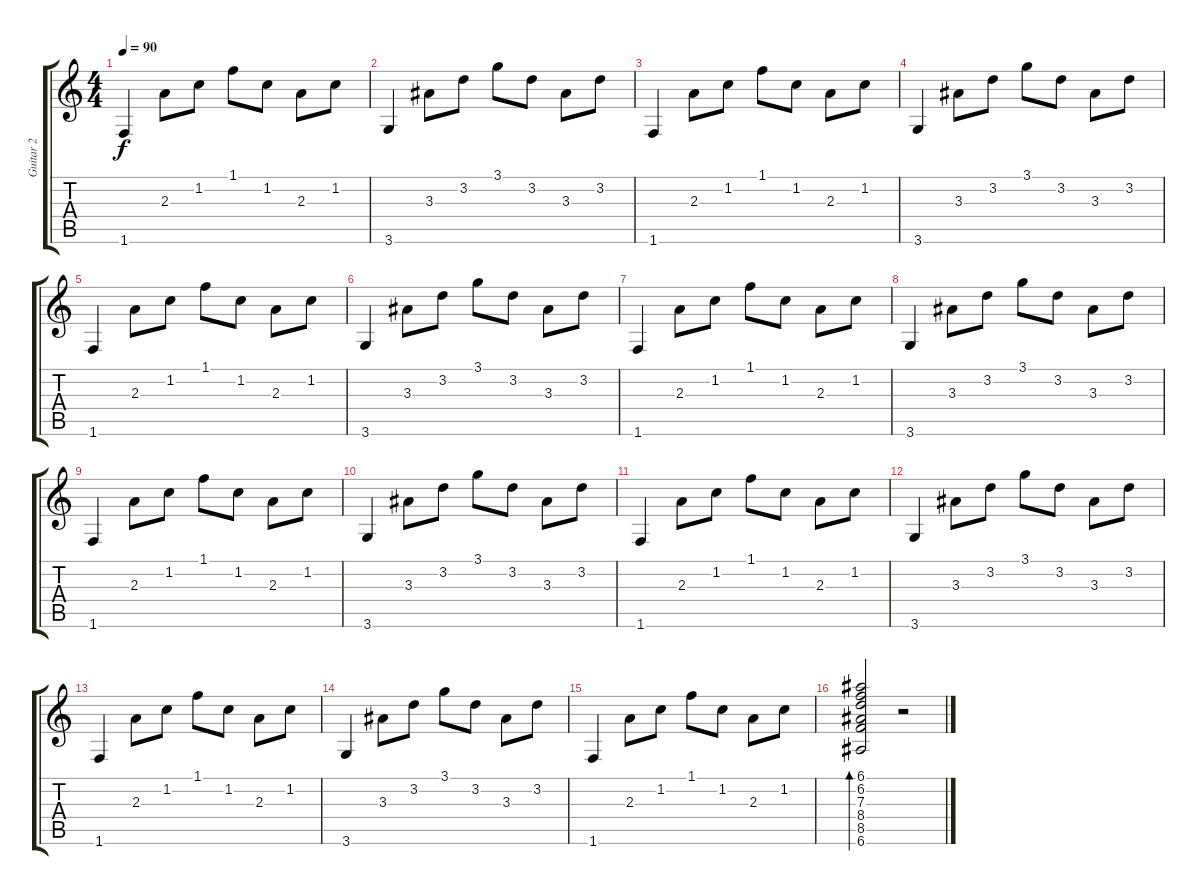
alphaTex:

\track ("Guitar 2" "Guitar 2") {instrument acousticguitarsteel}
\staff {score tabs}
\tuning (E4 B3 G3 D3 A2 E2) {hide}
\ts (4 4)
\tempo 90
\clef g2
\ks c
1.6.4{dy f} 2.3.8 1.2.8 1.1.8 1.2.8 2.3.8 1.2.8 |
3.6.4 3.3.8 3.2.8 3.1.8 3.2.8 3.3.8 3.2.8 |
1.6.4 2.3.8 1.2.8 1.1.8 1.2.8 2.3.8 1.2.8 |
3.6.4 3.3.8 3.2.8 3.1.8 3.2.8 3.3.8 3.2.8 |
1.6.4 2.3.8 1.2.8 1.1.8 1.2.8 2.3.8 1.2.8 |
3.6.4 3.3.8 3.2.8 3.1.8 3.2.8 3.3.8 3.2.8 |
1.6.4 2.3.8 1.2.8 1.1.8 1.2.8 2.3.8 1.2.8 |
3.6.4 3.3.8 3.2.8 3.1.8 3.2.8 3.3.8 3.2.8 |
1.6.4 2.3.8 1.2.8 1.1.8 1.2.8 2.3.8 1.2.8 |
3.6.4 3.3.8 3.2.8 3.1.8 3.2.8 3.3.8 3.2.8 |
1.6.4 2.3.8 1.2.8 1.1.8 1.2.8 2.3.8 1.2.8 |
3.6.4 3.3.8 3.2.8 3.1.8 3.2.8 3.3.8 3.2.8 |
1.6.4 2.3.8 1.2.8 1.1.8 1.2.8 2.3.8 1.2.8 |
3.6.4 3.3.8 3.2.8 3.1.8 3.2.8 3.3.8 3.2.8 |
1.6.4 2.3.8 1.2.8 1.1.8 1.2.8 2.3.8 1.2.8 |
(6.1 6.2 7.3 8.4 8.5 6.6).2{bd 120} r.2
